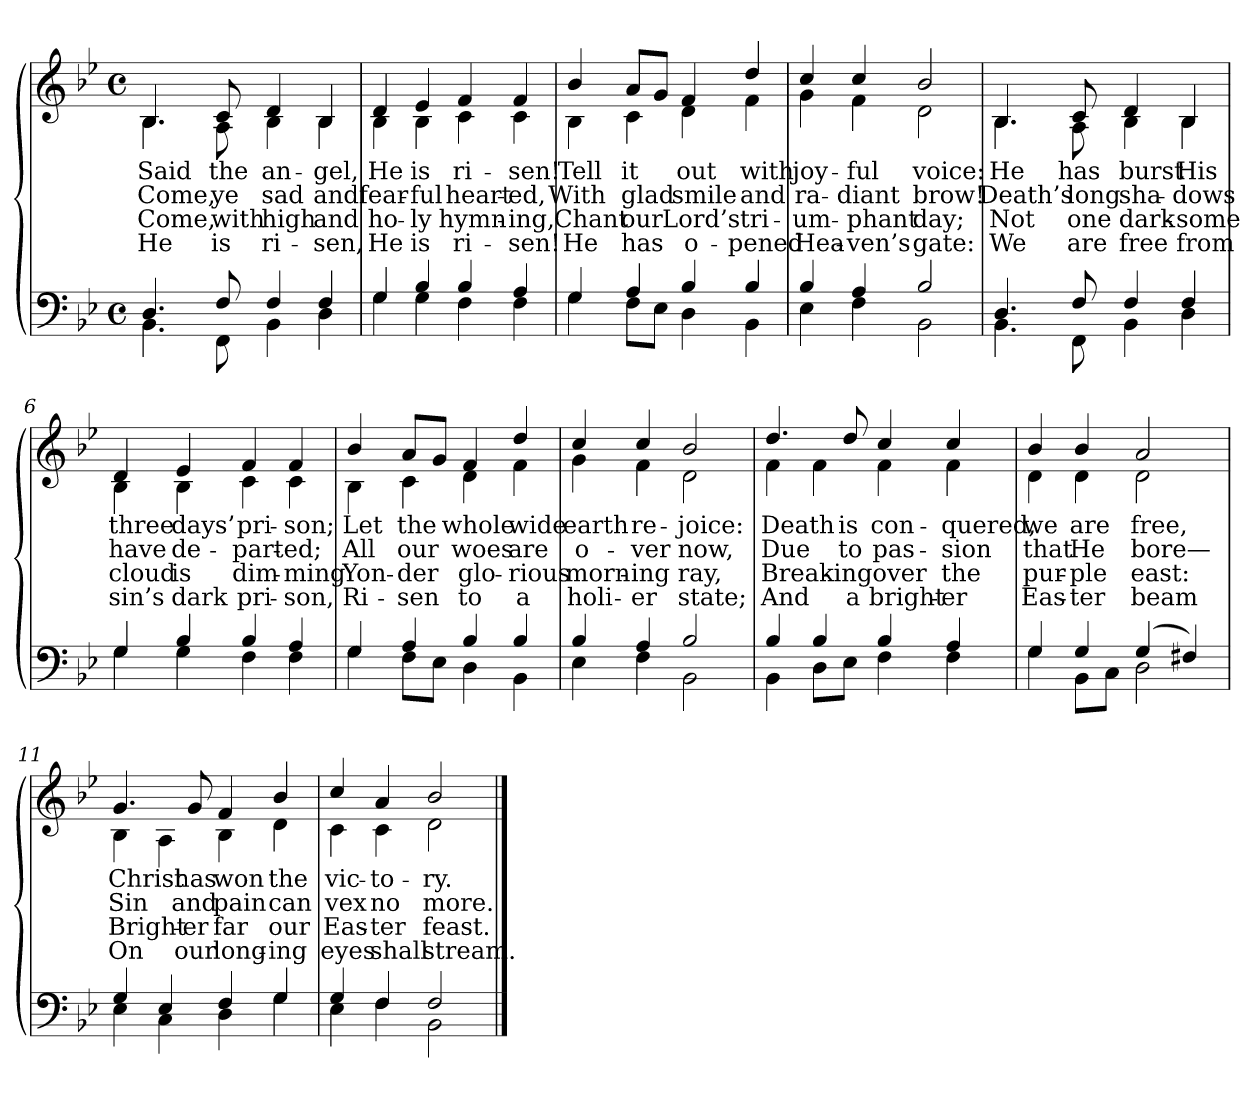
**kern	**kern	**text	**text	**text	**text
*part2	*part1	*part1	*part1	*part1	*part1
*staff2	*staff1	*staff1	*staff1	*staff1	*staff1
*clefF4	*clefG2	*	*	*	*
*k[b-e-]	*k[b-e-]	*	*	*	*
*M4/4	*M4/4	*	*	*	*
*met(c)	*met(c)	*	*	*	*
=1	=1	=1	=1	=1	=1
*^	*	*	*	*	*
!	!	!LO:TX:b:i:t=Verse	!	!	!	!
!	!	!	!LO:LY:b	!LO:LY:b	!LO:LY:b	!LO:LY:b
*	*	*^	*	*	*	*
4.D/	4.BB-\	4.B-/	4.B-\	Said	Come,	Come,	He
!	!	!	!	!LO:LY:b	!LO:LY:b	!LO:LY:b	!LO:LY:b
8F/	8FF\	8c/	8A\	the	ye	with	is
!	!	!	!	!LO:LY:b	!LO:LY:b	!LO:LY:b	!LO:LY:b
4F/	4BB-\	4d/	4B-\	an-	sad	high	ri-
!	!	!	!	!LO:LY:b	!LO:LY:b	!LO:LY:b	!LO:LY:b
4F/	4D\	4B-/	4B-\	-gel,	and	and	-sen,
=2	=2	=2	=2	=2	=2	=2	=2
!	!	!	!	!LO:LY:b	!LO:LY:b	!LO:LY:b	!LO:LY:b
4G/	4G\	4d/	4B-\	He	fear-	ho-	He
!	!	!	!	!LO:LY:b	!LO:LY:b	!LO:LY:b	!LO:LY:b
4B-/	4G\	4e-/	4B-\	is	-ful	-ly	is
!	!	!	!	!LO:LY:b	!LO:LY:b	!LO:LY:b	!LO:LY:b
4B-/	4F\	4f/	4c\	ri-	heart-	hymn-	ri-
!	!	!	!	!LO:LY:b	!LO:LY:b	!LO:LY:b	!LO:LY:b
4A/	4F\	4f/	4c\	-sen!	-ed,	-ing,	-sen!
!!LO:LB:g=z	!!
=3	=3	=3	=3	=3	=3	=3	=3
!	!	!	!	!LO:LY:b	!LO:LY:b	!LO:LY:b	!LO:LY:b
4G/	4G\	4b-/	4B-\	Tell	With	Chant	He
!	!	!	!	!LO:LY:b	!LO:LY:b	!LO:LY:b	!LO:LY:b
4A/	8F\L	8a/L	4c\	it	glad	our	has
.	8E-\J	8g/J	.	.	.	.	.
!	!	!	!	!LO:LY:b	!LO:LY:b	!LO:LY:b	!LO:LY:b
4B-/	4D\	4f/	4d\	out	smile	Lord’s	o-
!	!	!	!	!LO:LY:b	!LO:LY:b	!LO:LY:b	!LO:LY:b
4B-/	4BB-\	4dd/	4f\	with	and	tri-	-pened
=4	=4	=4	=4	=4	=4	=4	=4
!	!	!	!	!LO:LY:b	!LO:LY:b	!LO:LY:b	!LO:LY:b
4B-/	4E-\	4cc/	4g\	joy-	ra-	-um-	Hea-
!	!	!	!	!LO:LY:b	!LO:LY:b	!LO:LY:b	!LO:LY:b
4A/	4F\	4cc/	4f\	-ful	-diant	-phant	-ven’s
!	!	!	!	!LO:LY:b	!LO:LY:b	!LO:LY:b	!LO:LY:b
2B-/	2BB-\	2b-/	2d\	voice:	brow!	day;	gate:
!!LO:LB:g=z	!!
=5	=5	=5	=5	=5	=5	=5	=5
!	!	!	!	!LO:LY:b	!LO:LY:b	!LO:LY:b	!LO:LY:b
4.D/	4.BB-\	4.B-/	4.B-\	He	Death’s	Not	We
!	!	!	!	!LO:LY:b	!LO:LY:b	!LO:LY:b	!LO:LY:b
8F/	8FF\	8c/	8A\	has	long	one	are
!	!	!	!	!LO:LY:b	!LO:LY:b	!LO:LY:b	!LO:LY:b
4F/	4BB-\	4d/	4B-\	burst	sha-	dark-	free
!	!	!	!	!LO:LY:b	!LO:LY:b	!LO:LY:b	!LO:LY:b
4F/	4D\	4B-/	4B-\	His	-dows	-some	from
=6	=6	=6	=6	=6	=6	=6	=6
!	!	!	!	!LO:LY:b	!LO:LY:b	!LO:LY:b	!LO:LY:b
4G/	4G\	4d/	4B-\	three	have	cloud	sin’s
!	!	!	!	!LO:LY:b	!LO:LY:b	!LO:LY:b	!LO:LY:b
4B-/	4G\	4e-/	4B-\	days’	de-	is	dark
!	!	!	!	!LO:LY:b	!LO:LY:b	!LO:LY:b	!LO:LY:b
4B-/	4F\	4f/	4c\	pri-	-part-	dim-	pri-
!	!	!	!	!LO:LY:b	!LO:LY:b	!LO:LY:b	!LO:LY:b
4A/	4F\	4f/	4c\	-son;	-ed;	-ming	-son,
!!LO:LB:g=z	!!
=7	=7	=7	=7	=7	=7	=7	=7
!	!	!	!	!LO:LY:b	!LO:LY:b	!LO:LY:b	!LO:LY:b
4G/	4G\	4b-/	4B-\	Let	All	Yon-	Ri-
!	!	!	!	!LO:LY:b	!LO:LY:b	!LO:LY:b	!LO:LY:b
4A/	8F\L	8a/L	4c\	the	our	-der	-sen
.	8E-\J	8g/J	.	.	.	.	.
!	!	!	!	!LO:LY:b	!LO:LY:b	!LO:LY:b	!LO:LY:b
4B-/	4D\	4f/	4d\	whole	woes	glo-	to
!	!	!	!	!LO:LY:b	!LO:LY:b	!LO:LY:b	!LO:LY:b
4B-/	4BB-\	4dd/	4f\	wide	are	-rious	a
=8	=8	=8	=8	=8	=8	=8	=8
!	!	!	!	!LO:LY:b	!LO:LY:b	!LO:LY:b	!LO:LY:b
4B-/	4E-\	4cc/	4g\	earth	o-	morn-	holi-
!	!	!	!	!LO:LY:b	!LO:LY:b	!LO:LY:b	!LO:LY:b
4A/	4F\	4cc/	4f\	re-	-ver	-ing	-er
!	!	!	!	!LO:LY:b	!LO:LY:b	!LO:LY:b	!LO:LY:b
2B-/	2BB-\	2b-/	2d\	-joice:	now,	ray,	state;
!!LO:LB:g=z	!!
=9	=9	=9	=9	=9	=9	=9	=9
!	!	!	!	!LO:LY:b	!LO:LY:b	!LO:LY:b	!LO:LY:b
4B-/	4BB-\	4.dd/	4f\	Death	Due	Break-	And
4B-/	8D\L	.	4f\	.	.	.	.
!	!	!	!	!LO:LY:b	!LO:LY:b	!LO:LY:b	!LO:LY:b
.	8E-\J	8dd/	.	is	to	-ing	a
!	!	!	!	!LO:LY:b	!LO:LY:b	!LO:LY:b	!LO:LY:b
4B-/	4F\	4cc/	4f\	con-	pas-	over	bright-
!	!	!	!	!LO:LY:b	!LO:LY:b	!LO:LY:b	!LO:LY:b
4A/	4F\	4cc/	4f\	-quered,	-sion	the	-er
=10	=10	=10	=10	=10	=10	=10	=10
!	!	!	!	!LO:LY:b	!LO:LY:b	!LO:LY:b	!LO:LY:b
4G/	4G\	4b-/	4d\	we	that	pur-	Eas-
!	!	!	!	!LO:LY:b	!LO:LY:b	!LO:LY:b	!LO:LY:b
4G/	8BB-\L	4b-/	4d\	are	He	-ple	-ter
.	8C\J	.	.	.	.	.	.
!	!	!	!	!LO:LY:b	!LO:LY:b	!LO:LY:b	!LO:LY:b
(>4G/	2D\	2a/	2d\	free,	bore—	east:	beam
4F#X/)	.	.	.	.	.	.	.
!!LO:LB:g=z	!!
=11	=11	=11	=11	=11	=11	=11	=11
!	!	!	!	!LO:LY:b	!LO:LY:b	!LO:LY:b	!LO:LY:b
4G/	4E-\	4.g/	4B-\	Christ	Sin	Bright-	On
4E-/	4C\	.	4A\	.	.	.	.
!	!	!	!	!LO:LY:b	!LO:LY:b	!LO:LY:b	!LO:LY:b
.	.	8g/	.	has	and	-er	our
!	!	!	!	!LO:LY:b	!LO:LY:b	!LO:LY:b	!LO:LY:b
4F/	4D\	4f/	4B-\	won	pain	far	long-
!	!	!	!	!LO:LY:b	!LO:LY:b	!LO:LY:b	!LO:LY:b
4G/	4G\	4b-/	4d\	the	can	our	-ing
=12	=12	=12	=12	=12	=12	=12	=12
!	!	!	!	!LO:LY:b	!LO:LY:b	!LO:LY:b	!LO:LY:b
4G/	4E-\	4cc/	4c\	vic-	vex	Eas-	eyes
!	!	!	!	!LO:LY:b	!LO:LY:b	!LO:LY:b	!LO:LY:b
4F/	4F\	4a/	4c\	-to-	no	-ter	shall
!	!	!	!	!LO:LY:b	!LO:LY:b	!LO:LY:b	!LO:LY:b
2F/	2BB-\	2b-/	2d\	-ry.	more.	feast.	stream.
*v	*v	*	*	*	*	*	*
*	*v	*v	*	*	*	*
==	==	==	==	==	==
*-	*-	*-	*-	*-	*-
